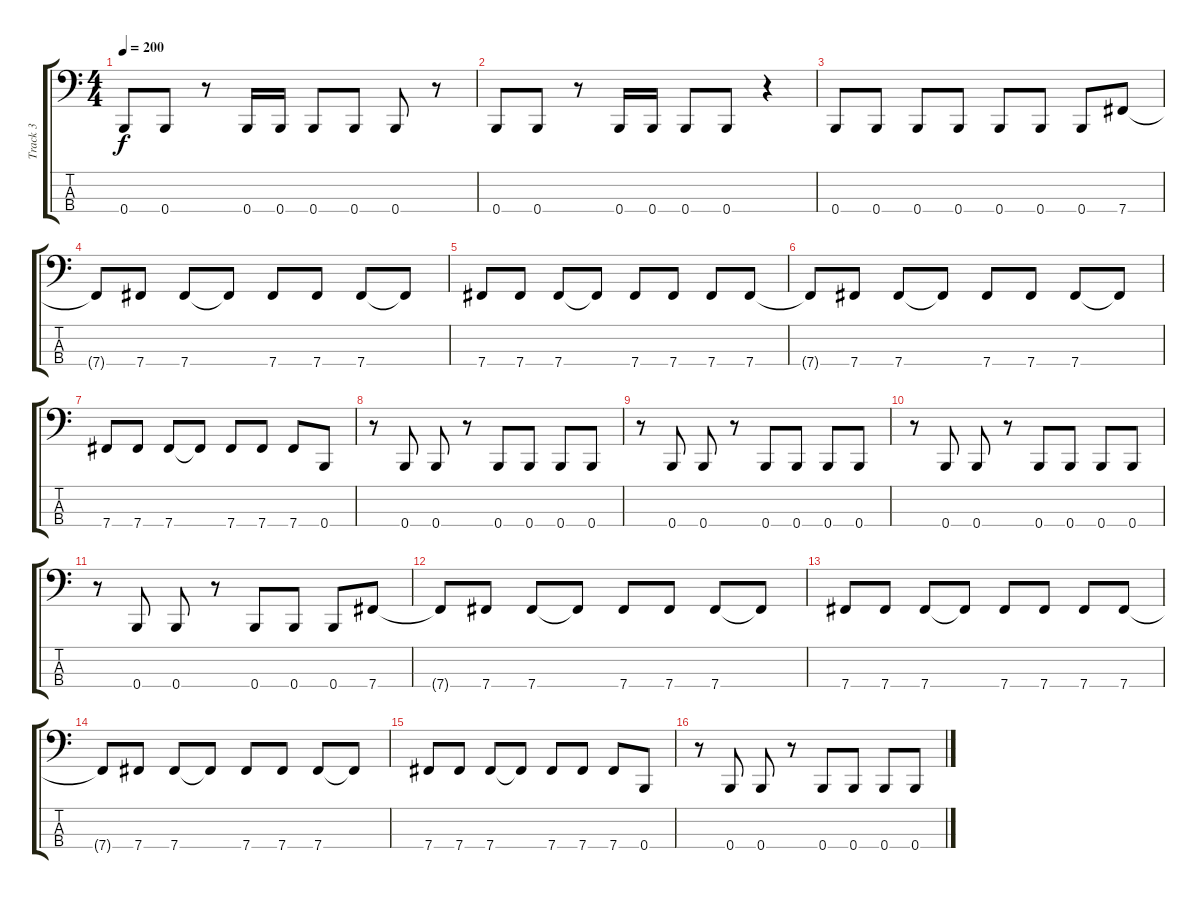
\track ("Track 3" "Track 3") {instrument electricbasspick}
\staff {score tabs}
\tuning (E2 B1 Gb1 B0) {hide}
\ts (4 4)
\tempo 200
\clef f4
\ks c
0.4.8{dy f} 0.4.8 r.8 0.4.16 0.4.16 0.4.8 0.4.8 0.4.8 r.8 |
0.4.8 0.4.8 r.8 0.4.16 0.4.16 0.4.8 0.4.8 r.4 |
0.4.8 0.4.8 0.4.8 0.4.8 0.4.8 0.4.8 0.4.8 7.4.8 |
7.4{t}.8 7.4.8 7.4.8 7.4{t}.8 7.4.8 7.4.8 7.4.8 7.4{t}.8 |
7.4.8 7.4.8 7.4.8 7.4{t}.8 7.4.8 7.4.8 7.4.8 7.4.8 |
7.4{t}.8 7.4.8 7.4.8 7.4{t}.8 7.4.8 7.4.8 7.4.8 7.4{t}.8 |
7.4.8 7.4.8 7.4.8 7.4{t}.8 7.4.8 7.4.8 7.4.8 0.4.8 |
r.8 0.4.8 0.4.8 r.8 0.4.8 0.4.8 0.4.8 0.4.8 |
r.8 0.4.8 0.4.8 r.8 0.4.8 0.4.8 0.4.8 0.4.8 |
r.8 0.4.8 0.4.8 r.8 0.4.8 0.4.8 0.4.8 0.4.8 |
r.8 0.4.8 0.4.8 r.8 0.4.8 0.4.8 0.4.8 7.4.8 |
7.4{t}.8 7.4.8 7.4.8 7.4{t}.8 7.4.8 7.4.8 7.4.8 7.4{t}.8 |
7.4.8 7.4.8 7.4.8 7.4{t}.8 7.4.8 7.4.8 7.4.8 7.4.8 |
7.4{t}.8 7.4.8 7.4.8 7.4{t}.8 7.4.8 7.4.8 7.4.8 7.4{t}.8 |
7.4.8 7.4.8 7.4.8 7.4{t}.8 7.4.8 7.4.8 7.4.8 0.4.8 |
r.8 0.4.8 0.4.8 r.8 0.4.8 0.4.8 0.4.8 0.4.8
